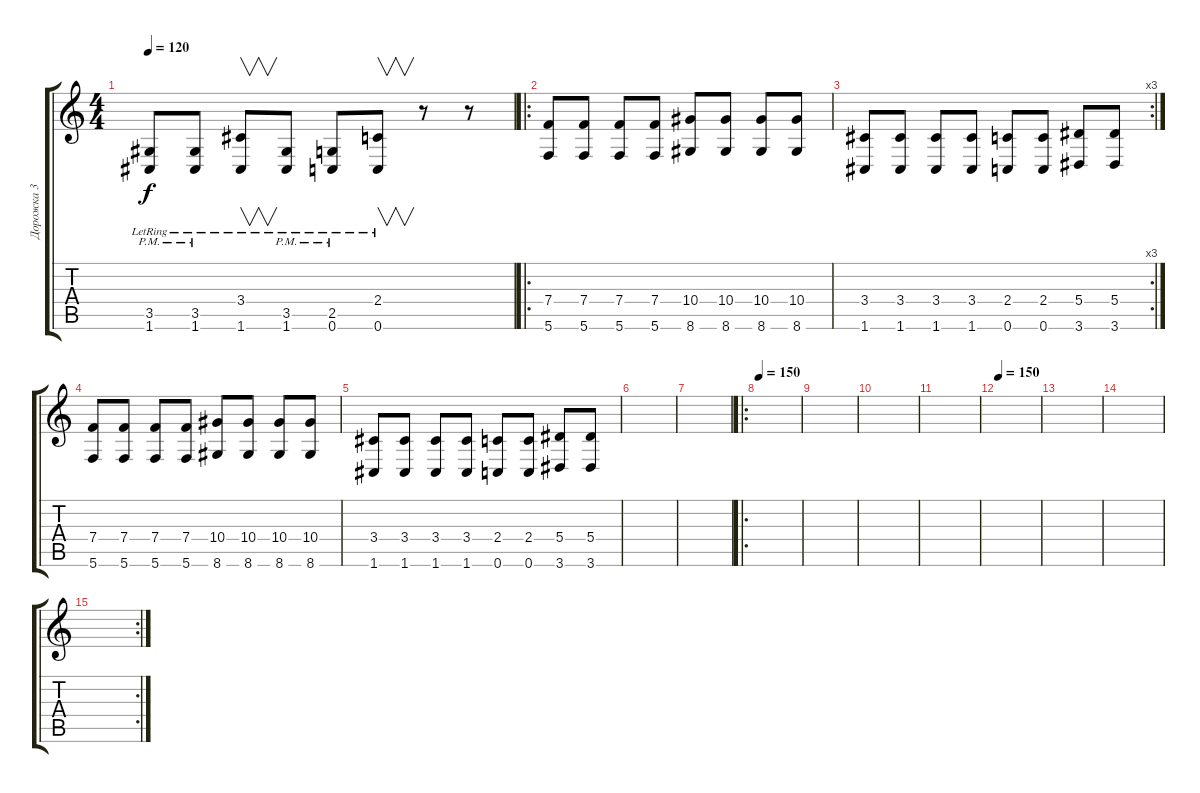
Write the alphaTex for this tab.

\track ("Дорожка 3" "Дорожка 3") {instrument overdrivenguitar}
\staff {score tabs}
\tuning (C4 G3 Eb3 Bb2 F2 C2) {hide}
\ts (4 4)
\tempo 120
\clef g2
\ks c
(3.5{pm lr} 1.6{pm lr}).8{dy f} (3.5{pm lr} 1.6{pm lr}).8 (3.4 1.6{lr}).8{v} (3.5{pm lr} 1.6{pm lr}).8 (2.5{pm lr} 0.6{pm lr}).8 (2.4 0.6{lr}).8{v} r.8 r.8 |
\ro
(7.4 5.6).8{volume 10 instrument distortionguitar} (7.4 5.6).8 (7.4 5.6).8 (7.4 5.6).8 (10.4 8.6).8 (10.4 8.6).8 (10.4 8.6).8 (10.4 8.6).8 |
\rc 3
(3.4 1.6).8 (3.4 1.6).8 (3.4 1.6).8 (3.4 1.6).8 (2.4 0.6).8 (2.4 0.6).8 (5.4 3.6).8 (5.4 3.6).8 |
(7.4 5.6).8{volume 10 instrument distortionguitar} (7.4 5.6).8 (7.4 5.6).8 (7.4 5.6).8 (10.4 8.6).8 (10.4 8.6).8 (10.4 8.6).8 (10.4 8.6).8 |
(3.4 1.6).8 (3.4 1.6).8 (3.4 1.6).8 (3.4 1.6).8 (2.4 0.6).8 (2.4 0.6).8 (5.4 3.6).8 (5.4 3.6).8 |
|
|
\ro
\tempo 150
|
|
|
|
\tempo 150
|
|
|
\rc 2
